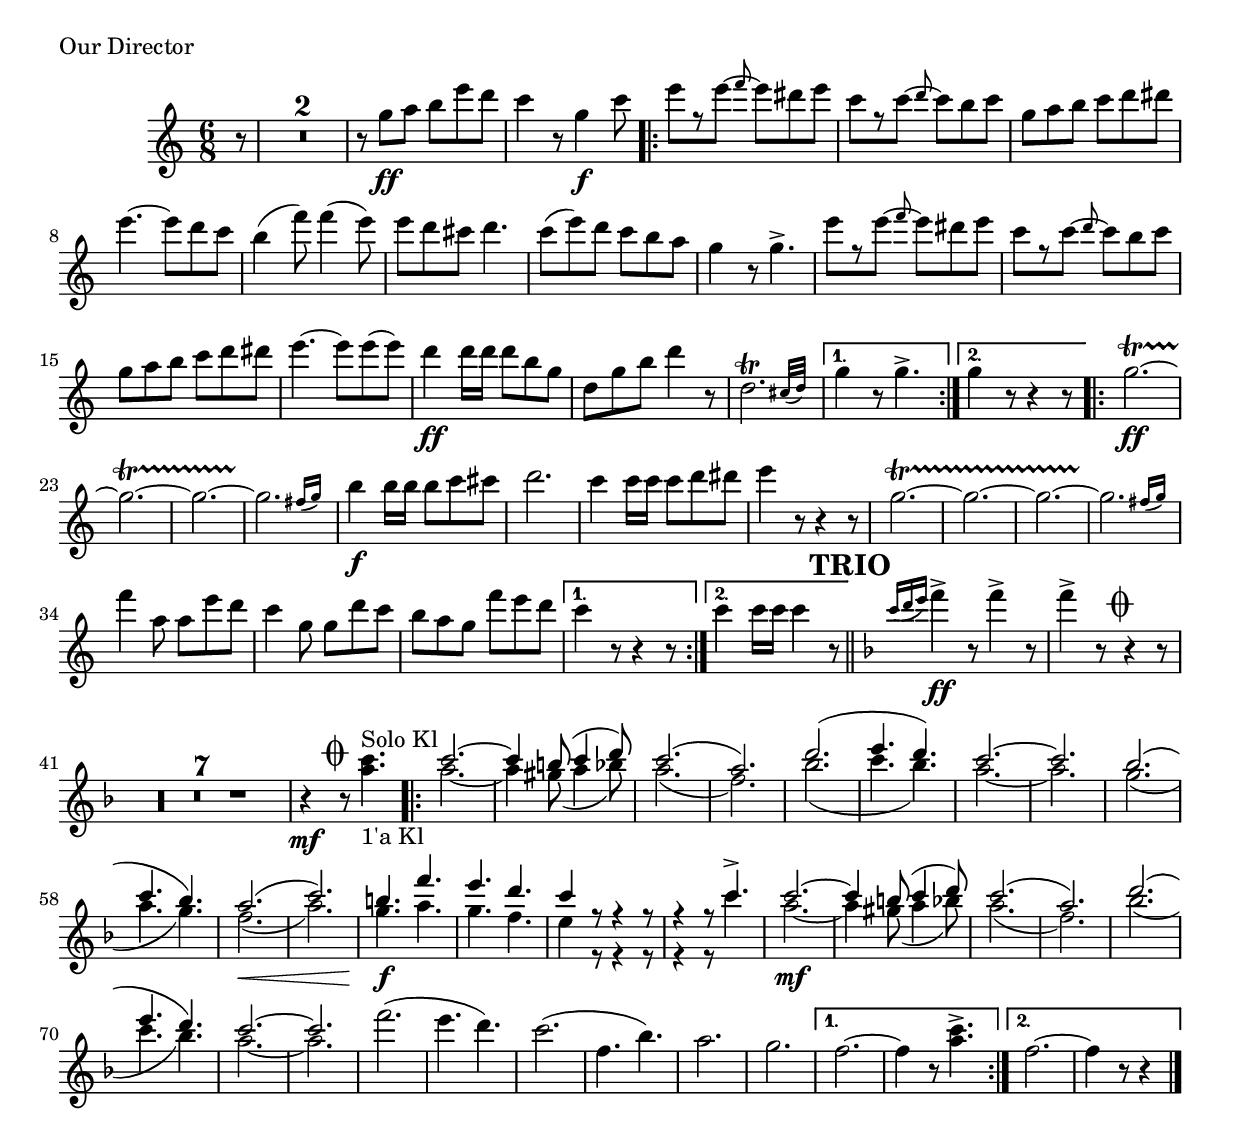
\version "2.22.1"

% When ready to include in collection:	1. Comment out top section with \Include file(s)
%					2. \midi section if present.
%Comment out from here
%{
\include "../../../Includes/Polis_format.ily"

%...to here
%}
  \score {

    % Svenska Polisens Marscher: 1. Our Director   
    \relative c'' { 
    	    \key c \major \time 6/8 
    	    \compressEmptyMeasures
    	    \set Score.markFormatter = #format-mark-box-letters
    	    \partial 8 r8 |R2.*2 |r8 g'\ff a b e d |c4 r8 g4\f c8
    	    
    	    \repeat volta 2 {
    	    e8 [r e~] \grace f e dis e |c [r c~] \grace d c b c |g a b c d dis
    	    e4.~ e8 d c |b4 (f'8) f4 (e8) |e d cis d4. |c8 (e) d c b a  
    	    g4 r8 g4.-> |e'8 [r e~] \grace f e dis e |c [r c~] \grace d c b c 
    	    g a b c d dis |e4.~ e8 e (e) |d4\ff d16 d d8 b g |d g b d4 r8
    	    \afterGrace d,2.\trill { cis32[ (d)] } }
    	    
    	    \alternative {
    	    	    {g4 r8 g4.->}
    	    	    {g4 r8 r4 r8}
    	    }

    	    \repeat volta 2 {
    	    	    g2.~\ff\startTrillSpan |g~ |g~ 
    	    	    \afterGrace g\stopTrillSpan {fis16 [(g)]} 
    	    	    b4\f b16 b b8 c cis |d2. |c4 c16 c c8 d dis |e4 r8 r4 r8
    	    	    g,2.~\startTrillSpan |g~ |g~ 
    	    	    \afterGrace g\stopTrillSpan {fis16 [(g)]}
    	    	    f'4 a,8 a e' d |c4 g8 g d' c |b a g f' e d }
    	    	     
    	    	    \alternative {
    	    	    {c4 r8 r4 r8}
    	    	    {c4 c16 c c4 r8 \bar "||"}
    	    	    }
    	    	    
    	  \key f \major
    	  \mark \markup {\bold TRIO}
    	  \grace {c16 (d e)} f4->\ff r8 f4-> r8 
    	  f4-> r8 \mark \markup { \musicglyph #"scripts.coda" } r4 r8
    	  R2.*7 
    	  r4\mf \mark \markup { \musicglyph #"scripts.coda" } r8
    	  <c a>4._\markup {1'a Kl }^\markup {Solo Kl}
	  
    	  \repeat volta 2 {
    	  	  
    	  << {
          c2.~ |c4 b8 (c4 d8) |c2. ( |a) |d ( |e4. d) |c2.~ |c |bes ( |c4. bes)
    	  a2.\< ( |c) |b4.\f f' |e d |c4 r8 r4 r8 |r4 r8 c4.-> |c2.~\mf 
    	  c4 b8 (c4 d8) |c2. ( |a) |d ( |e4. d) |c2.~ |c }
    	  \\
    	     {
    	  a2.~ |a4 gis8 (a4 bes8) |a2. ( |f) |bes ( |c4. bes) |a2.~ |a |g ( 
    	  a4. g) |f2. ( |a) |g4. a |g f |e4 r8 r4 r8 |r4 r8 c'4. |a2.~ 
    	     a4 gis8 (a4 bes8) |a2. ( |f) |bes ( |c4. bes) |a2.~ |a }
    	  >>
    	     	  
    	  f' ( |e4. d) |c2. ( | f,4. bes) |a2. |g | }

    	  \alternative {
    	  	  {f2.~ |f4 r8 <c' a>4.->}
    	  	  {f,2.~ |f4 r8 r4 \bar "|."}
    	  }   	  
    }%end relative
    \header {
    	    piece = "Our Director"
    	    composer = "F. E. Bigelow"
    	}
  }%end score
